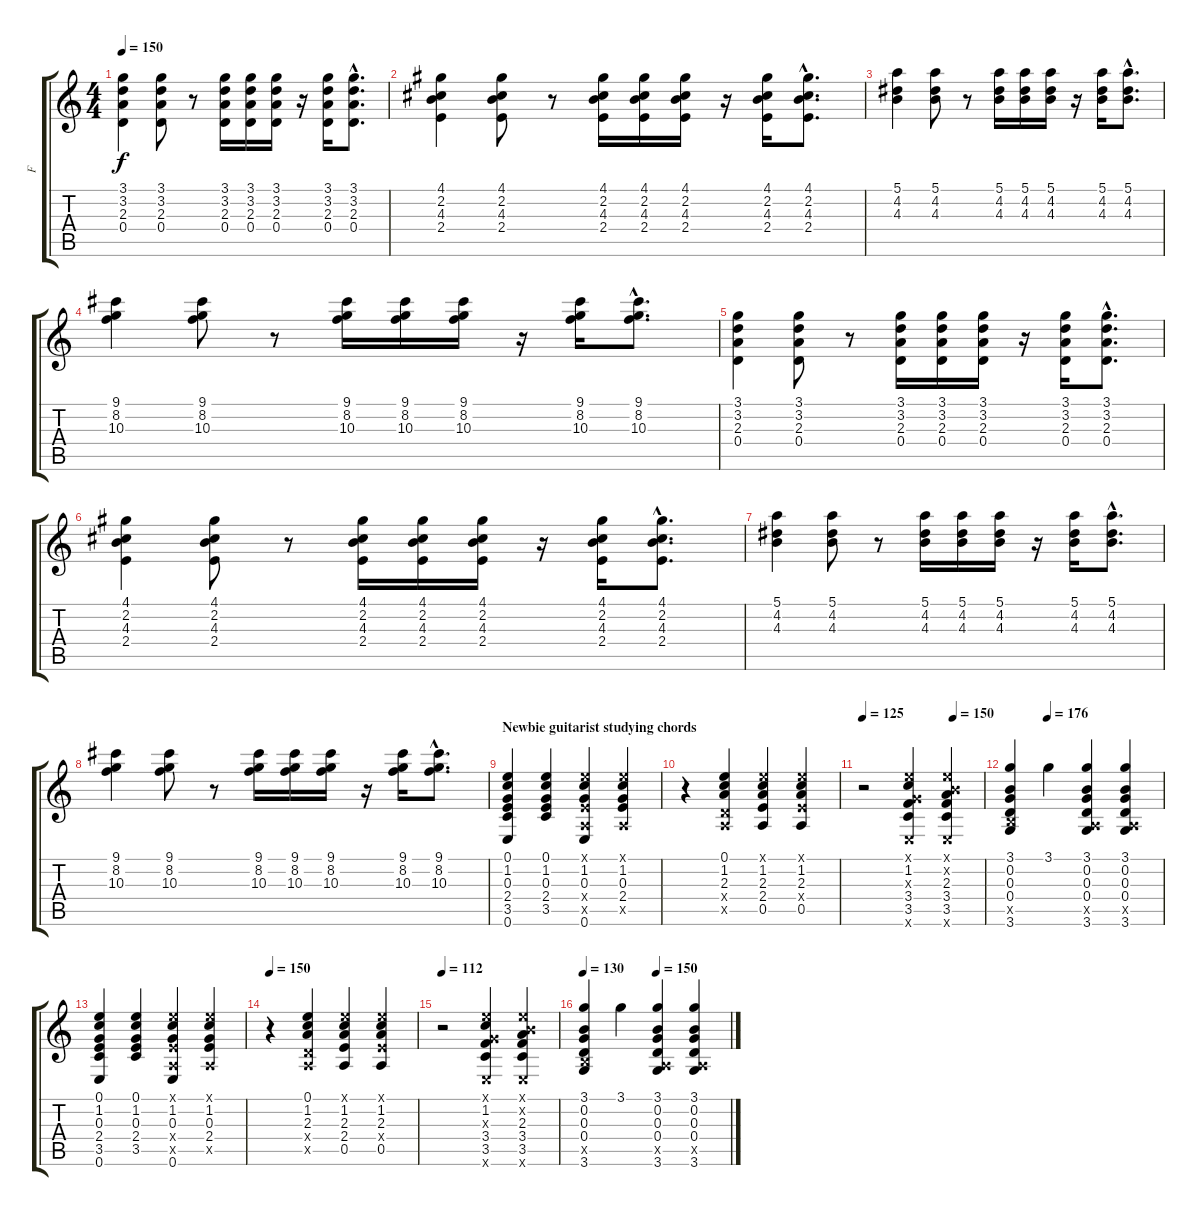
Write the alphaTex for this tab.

\track ("F" "F") {instrument acousticguitarnylon}
\staff {score tabs}
\tuning (E4 B3 G3 D3 A2 E2) {hide}
\ts (4 4)
\tempo 150
\clef g2
\ks c
(3.1 3.2 2.3 0.4).4{dy f instrument acousticguitarnylon} (3.1 3.2 2.3 0.4).8 r.8 (3.1 3.2 2.3 0.4).16 (3.1 3.2 2.3 0.4).16 (3.1 3.2 2.3 0.4).16 r.16 (3.1 3.2 2.3 0.4).16 (3.1{hac} 3.2{hac} 2.3{hac} 0.4{hac}).8{d} |
(4.1 2.2 4.3 2.4).4 (4.1 2.2 4.3 2.4).8 r.8 (4.1 2.2 4.3 2.4).16 (4.1 2.2 4.3 2.4).16 (4.1 2.2 4.3 2.4).16 r.16 (4.1 2.2 4.3 2.4).16 (4.1{hac} 2.2{hac} 4.3{hac} 2.4{hac}).8{d} |
(5.1 4.2 4.3).4 (5.1 4.2 4.3).8 r.8 (5.1 4.2 4.3).16 (5.1 4.2 4.3).16 (5.1 4.2 4.3).16 r.16 (5.1 4.2 4.3).16 (5.1{hac} 4.2{hac} 4.3{hac}).8{d} |
(9.1 8.2 10.3).4 (9.1 8.2 10.3).8 r.8 (9.1 8.2 10.3).16 (9.1 8.2 10.3).16 (9.1 8.2 10.3).16 r.16 (9.1 8.2 10.3).16 (9.1{hac} 8.2{hac} 10.3{hac}).8{d} |
(3.1 3.2 2.3 0.4).4 (3.1 3.2 2.3 0.4).8 r.8 (3.1 3.2 2.3 0.4).16 (3.1 3.2 2.3 0.4).16 (3.1 3.2 2.3 0.4).16 r.16 (3.1 3.2 2.3 0.4).16 (3.1{hac} 3.2{hac} 2.3{hac} 0.4{hac}).8{d} |
(4.1 2.2 4.3 2.4).4 (4.1 2.2 4.3 2.4).8 r.8 (4.1 2.2 4.3 2.4).16 (4.1 2.2 4.3 2.4).16 (4.1 2.2 4.3 2.4).16 r.16 (4.1 2.2 4.3 2.4).16 (4.1{hac} 2.2{hac} 4.3{hac} 2.4{hac}).8{d} |
(5.1 4.2 4.3).4 (5.1 4.2 4.3).8 r.8 (5.1 4.2 4.3).16 (5.1 4.2 4.3).16 (5.1 4.2 4.3).16 r.16 (5.1 4.2 4.3).16 (5.1{hac} 4.2{hac} 4.3{hac}).8{d} |
(9.1 8.2 10.3).4 (9.1 8.2 10.3).8 r.8 (9.1 8.2 10.3).16 (9.1 8.2 10.3).16 (9.1 8.2 10.3).16 r.16 (9.1 8.2 10.3).16 (9.1{hac} 8.2{hac} 10.3{hac}).8{d} |
\section ("" "Newbie guitarist studying chords")
(0.1 1.2 0.3 2.4 3.5 0.6).4 (0.1 1.2 0.3 2.4 3.5).4 (0.1{x} 1.2 0.3 2.4{x} 0.5{x} 0.6).4 (0.1{x} 1.2 0.3 2.4 0.5{x}).4 |
r.4 (0.1 1.2 2.3 0.4{x} 0.5{x}).4 (0.1{x} 1.2 2.3 2.4 0.5).4 (0.1{x} 1.2 2.3 2.4{x} 0.5).4 |
\tempo 125
\tempo (150 0.75)
r.2 (0.1{x} 1.2 0.3{x} 3.4 3.5 0.6{x}).4 (0.1{x} 0.2{x} 2.3 3.4 3.5 0.6{x}).4 |
\tempo (176 0.25)
(3.1 0.2 0.3 0.4 2.5{x} 3.6).4 3.1.4 (3.1 0.2 0.3 0.4 0.5{x} 3.6).4 (3.1 0.2 0.3 0.4 0.5{x} 3.6).4 |
(0.1 1.2 0.3 2.4 3.5 0.6).4 (0.1 1.2 0.3 2.4 3.5).4 (0.1{x} 1.2 0.3 2.4{x} 0.5{x} 0.6).4 (0.1{x} 1.2 0.3 2.4 0.5{x}).4 |
\tempo 150
r.4 (0.1 1.2 2.3 0.4{x} 0.5{x}).4 (0.1{x} 1.2 2.3 2.4 0.5).4 (0.1{x} 1.2 2.3 2.4{x} 0.5).4 |
\tempo 112
r.2 (0.1{x} 1.2 0.3{x} 3.4 3.5 0.6{x}).4 (0.1{x} 0.2{x} 2.3 3.4 3.5 0.6{x}).4 |
\tempo 130
\tempo (150 0.5)
(3.1 0.2 0.3 0.4 2.5{x} 3.6).4 3.1.4 (3.1 0.2 0.3 0.4 0.5{x} 3.6).4 (3.1 0.2 0.3 0.4 0.5{x} 3.6).4
